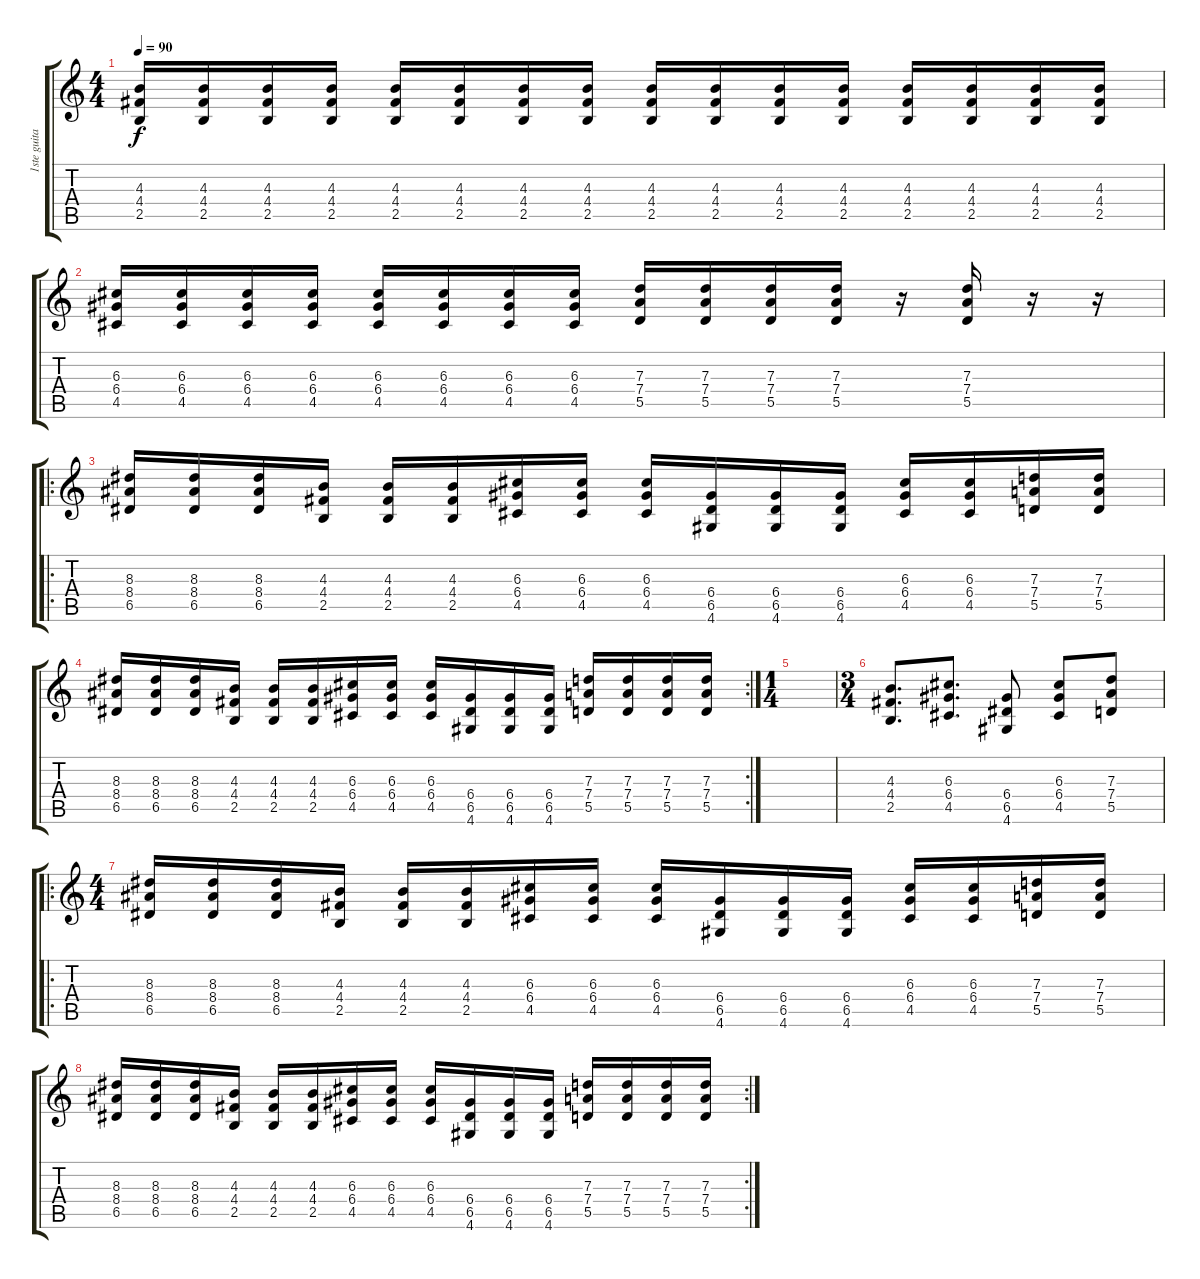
\track ("1ste guitar" "1ste guita") {instrument distortionguitar}
\staff {score tabs}
\tuning (E4 B3 G3 D3 A2 E2) {hide}
\ts (4 4)
\tempo 90
\clef g2
\ks c
(4.3 4.4 2.5).16{dy f} (4.3 4.4 2.5).16 (4.3 4.4 2.5).16 (4.3 4.4 2.5).16 (4.3 4.4 2.5).16 (4.3 4.4 2.5).16 (4.3 4.4 2.5).16 (4.3 4.4 2.5).16 (4.3 4.4 2.5).16 (4.3 4.4 2.5).16 (4.3 4.4 2.5).16 (4.3 4.4 2.5).16 (4.3 4.4 2.5).16 (4.3 4.4 2.5).16 (4.3 4.4 2.5).16 (4.3 4.4 2.5).16 |
(6.3 6.4 4.5).16 (6.3 6.4 4.5).16 (6.3 6.4 4.5).16 (6.3 6.4 4.5).16 (6.3 6.4 4.5).16 (6.3 6.4 4.5).16 (6.3 6.4 4.5).16 (6.3 6.4 4.5).16 (7.3 7.4 5.5).16 (7.3 7.4 5.5).16 (7.3 7.4 5.5).16 (7.3 7.4 5.5).16 r.16 (7.3 7.4 5.5).16 r.16 r.16 |
\ro
(8.3 8.4 6.5).16{volume 11} (8.3 8.4 6.5).16 (8.3 8.4 6.5).16 (4.3 4.4 2.5).16 (4.3 4.4 2.5).16 (4.3 4.4 2.5).16 (6.3 6.4 4.5).16 (6.3 6.4 4.5).16 (6.3 6.4 4.5).16 (6.4 6.5 4.6).16 (6.4 6.5 4.6).16 (6.4 6.5 4.6).16 (6.3 6.4 4.5).16 (6.3 6.4 4.5).16 (7.3 7.4 5.5).16 (7.3 7.4 5.5).16 |
\rc 2
(8.3 8.4 6.5).16 (8.3 8.4 6.5).16 (8.3 8.4 6.5).16 (4.3 4.4 2.5).16 (4.3 4.4 2.5).16 (4.3 4.4 2.5).16 (6.3 6.4 4.5).16 (6.3 6.4 4.5).16 (6.3 6.4 4.5).16 (6.4 6.5 4.6).16 (6.4 6.5 4.6).16 (6.4 6.5 4.6).16 (7.3 7.4 5.5).16 (7.3 7.4 5.5).16 (7.3 7.4 5.5).16 (7.3 7.4 5.5).16 |
\ts (1 4)
|
\ts (3 4)
(4.3 4.4 2.5).8{d} (6.3 6.4 4.5).8{d} (6.4 6.5 4.6).8 (6.3 6.4 4.5).8 (7.3 7.4 5.5).8 |
\ro
\ts (4 4)
(8.3 8.4 6.5).16{volume 11} (8.3 8.4 6.5).16 (8.3 8.4 6.5).16 (4.3 4.4 2.5).16 (4.3 4.4 2.5).16 (4.3 4.4 2.5).16 (6.3 6.4 4.5).16 (6.3 6.4 4.5).16 (6.3 6.4 4.5).16 (6.4 6.5 4.6).16 (6.4 6.5 4.6).16 (6.4 6.5 4.6).16 (6.3 6.4 4.5).16 (6.3 6.4 4.5).16 (7.3 7.4 5.5).16 (7.3 7.4 5.5).16 |
\rc 2
(8.3 8.4 6.5).16 (8.3 8.4 6.5).16 (8.3 8.4 6.5).16 (4.3 4.4 2.5).16 (4.3 4.4 2.5).16 (4.3 4.4 2.5).16 (6.3 6.4 4.5).16 (6.3 6.4 4.5).16 (6.3 6.4 4.5).16 (6.4 6.5 4.6).16 (6.4 6.5 4.6).16 (6.4 6.5 4.6).16 (7.3 7.4 5.5).16 (7.3 7.4 5.5).16 (7.3 7.4 5.5).16 (7.3 7.4 5.5).16
